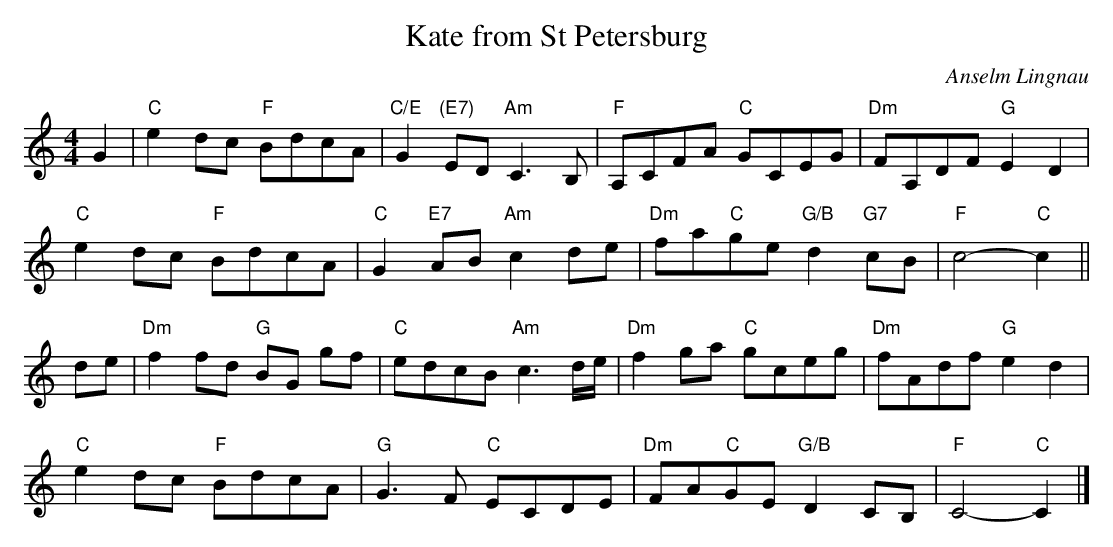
X:1
T:Kate from St Petersburg
C:Anselm Lingnau
M:4/4
L:1/8
K:C
G2|"C"e2dc "F"BdcA|"C/E"G2 "(E7)"ED "Am"C3 B,|\
     "F"A,CFA "C"GCEG|"Dm"FA,DF "G"E2 D2|
   "C"e2dc "F"BdcA|"C"G2 "E7"AB "Am"c2 de|\
     "Dm"fa"C"ge "G/B"d2 "G7"cB|"F"c4- "C"c2||
de|"Dm"f2 fd "G"BG gf|"C"edcB "Am"c3 d/e/|\
     "Dm"f2ga "C"gceg|"Dm"fAdf "G"e2d2|
   "C"e2dc "F"BdcA|"G"G3F "C"ECDE|\
     "Dm"FA"C"GE "G/B"D2 CB,|"F"C4- "C"C2|]
